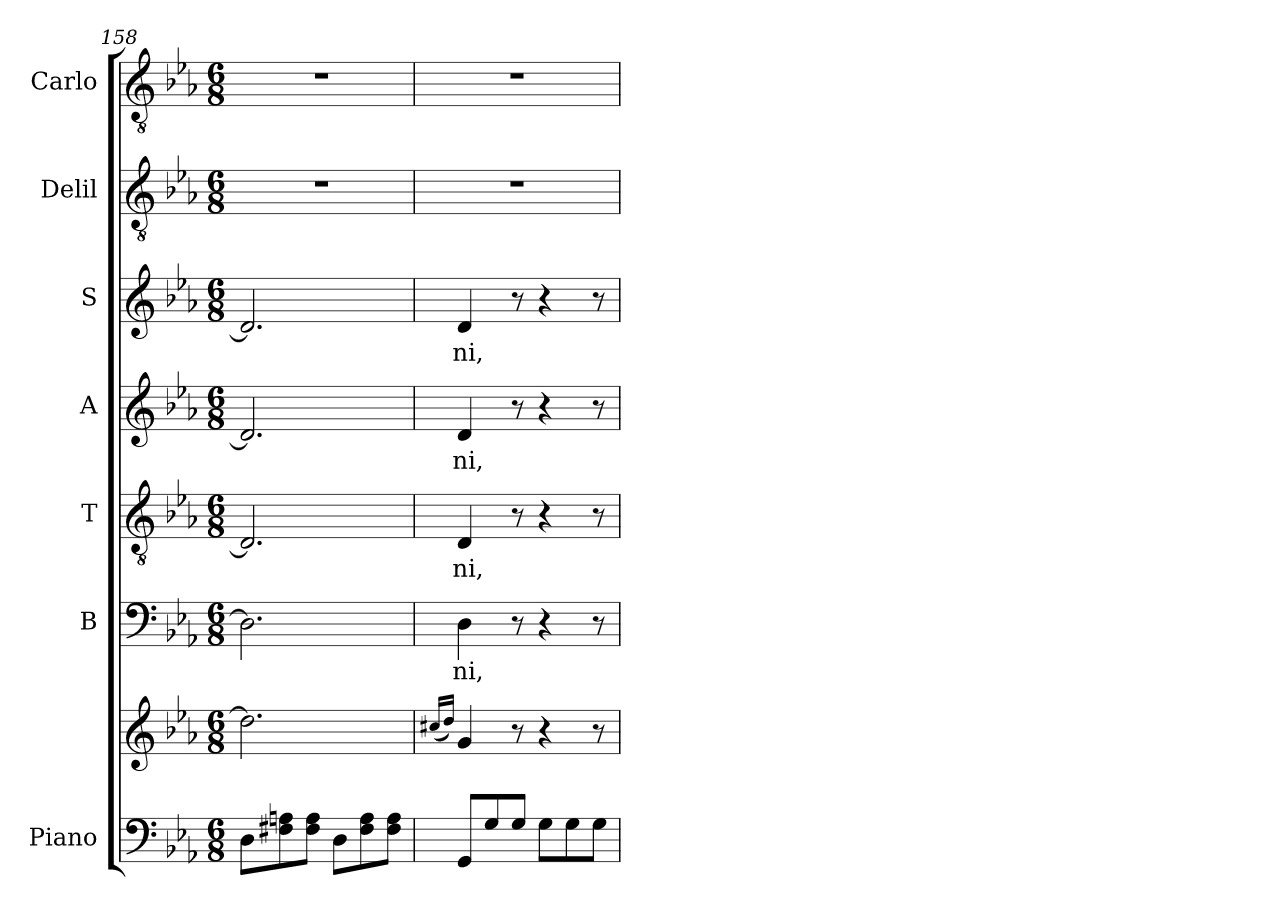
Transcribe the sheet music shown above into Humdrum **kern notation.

**kern	**kern	**kern	**text	**kern	**text	**kern	**text	**kern	**text	**kern	**kern
*part7	*part7	*part6	*part6	*part5	*part5	*part4	*part4	*part3	*part3	*part2	*part1
*staff8	*staff7	*staff6	*staff6	*staff5	*staff5	*staff4	*staff4	*staff3	*staff3	*staff2	*staff1
*I"Piano	*	*I"B	*	*I"T	*	*I"A	*	*I"S	*	*I"Delil	*I"Carlo
*I'Pno	*	*I'B	*	*I'T	*	*I'A	*	*I'S	*	*	*
*clefF4	*clefG2	*clefF4	*	*clefGv2	*	*clefG2	*	*clefG2	*	*clefGv2	*clefGv2
*k[b-e-a-]	*k[b-e-a-]	*k[b-e-a-]	*	*k[b-e-a-]	*	*k[b-e-a-]	*	*k[b-e-a-]	*	*k[b-e-a-]	*k[b-e-a-]
*M6/8	*M6/8	*M6/8	*	*M6/8	*	*M6/8	*	*M6/8	*	*M6/8	*M6/8
=158	=158	=158	=158	=158	=158	=158	=158	=158	=158	=158	=158
8D\L	2.dd\]	2.D\]	.	2.D/]	.	2.d/]	.	2.d/]	.	2.r	2.r
8F#X\ 8An\	.	.	.	.	.	.	.	.	.	.	.
8F#\ 8A\J	.	.	.	.	.	.	.	.	.	.	.
8D\L	.	.	.	.	.	.	.	.	.	.	.
8F#\ 8A\	.	.	.	.	.	.	.	.	.	.	.
8F#\ 8A\J	.	.	.	.	.	.	.	.	.	.	.
!!LO:PB:g=z
=159	=159	=159	=159	=159	=159	=159	=159	=159	=159	=159	=159
.	(16qcc#X/LL	.	.	.	.	.	.	.	.	.	.
.	16qdd/JJ)	.	.	.	.	.	.	.	.	.	.
8GG/L	4g/	4D\	-ni,	4D/	-ni,	4d/	-ni,	4d/	-ni,	2.r	2.r
8G/	.	.	.	.	.	.	.	.	.	.	.
8G/J	8r	8r	.	8r	.	8r	.	8r	.	.	.
8G\L	4r	4r	.	4r	.	4r	.	4r	.	.	.
8G\	.	.	.	.	.	.	.	.	.	.	.
8G\J	8r	8r	.	8r	.	8r	.	8r	.	.	.
=	=	=	=	=	=	=	=	=	=	=	=
*-	*-	*-	*-	*-	*-	*-	*-	*-	*-	*-	*-
